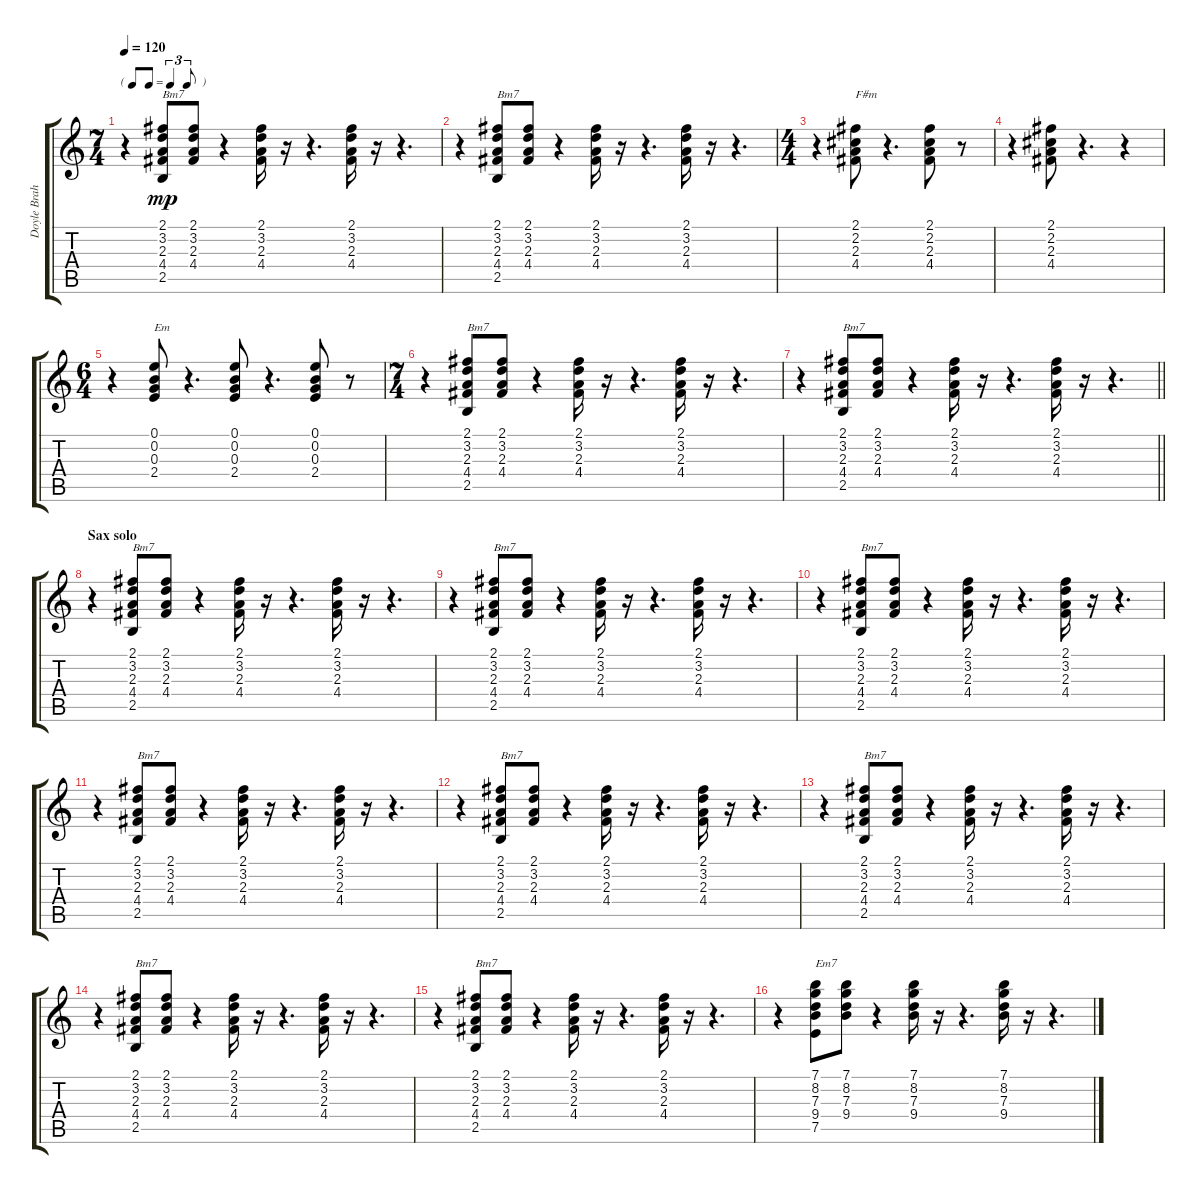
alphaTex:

\track ("Doyle Braham II" "Doyle Brah") {instrument overdrivenguitar}
\staff {score tabs}
\tuning (E4 B3 G3 D3 A2 E2) {hide}
\ts (7 4)
\tf triplet8th
\tempo 120
\clef g2
\ks c
r.4{dy mp} (2.1 3.2 2.3 4.4 2.5).8{txt "Bm7"} (2.1 3.2 2.3 4.4).8 r.4 (2.1 3.2 2.3 4.4).16 r.16 r.4{d} (2.1 3.2 2.3 4.4).16 r.16 r.4{d} |
r.4 (2.1 3.2 2.3 4.4 2.5).8{txt "Bm7"} (2.1 3.2 2.3 4.4).8 r.4 (2.1 3.2 2.3 4.4).16 r.16 r.4{d} (2.1 3.2 2.3 4.4).16 r.16 r.4{d} |
\ts (4 4)
r.4 (2.1 2.2 2.3 4.4).8{txt "F#m"} r.4{d} (2.1 2.2 2.3 4.4).8 r.8 |
r.4 (2.1 2.2 2.3 4.4).8 r.4{d} r.4 |
\ts (6 4)
r.4 (0.1 0.2 0.3 2.4).8{txt "Em"} r.4{d} (0.1 0.2 0.3 2.4).8 r.4{d} (0.1 0.2 0.3 2.4).8 r.8 |
\ts (7 4)
r.4 (2.1 3.2 2.3 4.4 2.5).8{txt "Bm7"} (2.1 3.2 2.3 4.4).8 r.4 (2.1 3.2 2.3 4.4).16 r.16 r.4{d} (2.1 3.2 2.3 4.4).16 r.16 r.4{d} |
\barLineRight lightlight
r.4 (2.1 3.2 2.3 4.4 2.5).8{txt "Bm7"} (2.1 3.2 2.3 4.4).8 r.4 (2.1 3.2 2.3 4.4).16 r.16 r.4{d} (2.1 3.2 2.3 4.4).16 r.16 r.4{d} |
\section ("" "Sax solo")
r.4 (2.1 3.2 2.3 4.4 2.5).8{txt "Bm7"} (2.1 3.2 2.3 4.4).8 r.4 (2.1 3.2 2.3 4.4).16 r.16 r.4{d} (2.1 3.2 2.3 4.4).16 r.16 r.4{d} |
r.4 (2.1 3.2 2.3 4.4 2.5).8{txt "Bm7"} (2.1 3.2 2.3 4.4).8 r.4 (2.1 3.2 2.3 4.4).16 r.16 r.4{d} (2.1 3.2 2.3 4.4).16 r.16 r.4{d} |
r.4 (2.1 3.2 2.3 4.4 2.5).8{txt "Bm7"} (2.1 3.2 2.3 4.4).8 r.4 (2.1 3.2 2.3 4.4).16 r.16 r.4{d} (2.1 3.2 2.3 4.4).16 r.16 r.4{d} |
r.4 (2.1 3.2 2.3 4.4 2.5).8{txt "Bm7"} (2.1 3.2 2.3 4.4).8 r.4 (2.1 3.2 2.3 4.4).16 r.16 r.4{d} (2.1 3.2 2.3 4.4).16 r.16 r.4{d} |
r.4 (2.1 3.2 2.3 4.4 2.5).8{txt "Bm7"} (2.1 3.2 2.3 4.4).8 r.4 (2.1 3.2 2.3 4.4).16 r.16 r.4{d} (2.1 3.2 2.3 4.4).16 r.16 r.4{d} |
r.4 (2.1 3.2 2.3 4.4 2.5).8{txt "Bm7"} (2.1 3.2 2.3 4.4).8 r.4 (2.1 3.2 2.3 4.4).16 r.16 r.4{d} (2.1 3.2 2.3 4.4).16 r.16 r.4{d} |
r.4 (2.1 3.2 2.3 4.4 2.5).8{txt "Bm7"} (2.1 3.2 2.3 4.4).8 r.4 (2.1 3.2 2.3 4.4).16 r.16 r.4{d} (2.1 3.2 2.3 4.4).16 r.16 r.4{d} |
r.4 (2.1 3.2 2.3 4.4 2.5).8{txt "Bm7"} (2.1 3.2 2.3 4.4).8 r.4 (2.1 3.2 2.3 4.4).16 r.16 r.4{d} (2.1 3.2 2.3 4.4).16 r.16 r.4{d} |
r.4 (7.1 8.2 7.3 9.4 7.5).8{txt "Em7"} (7.1 8.2 7.3 9.4).8 r.4 (7.1 8.2 7.3 9.4).16 r.16 r.4{d} (7.1 8.2 7.3 9.4).16 r.16 r.4{d}
